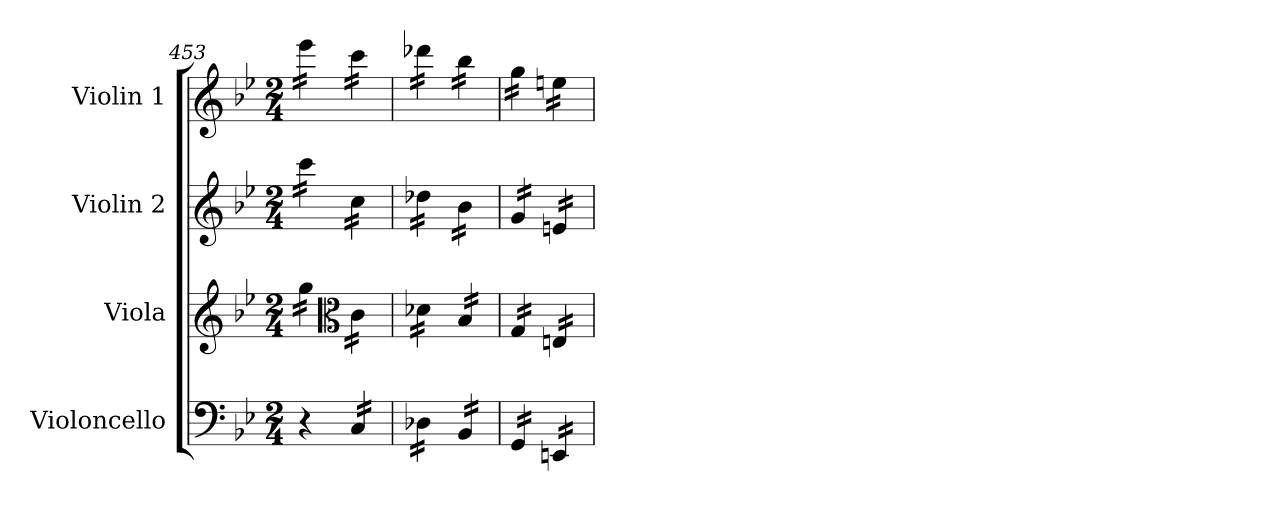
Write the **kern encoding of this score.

**kern	**dynam	**kern	**dynam	**kern	**dynam	**kern	**dynam
*part4	*part4	*part3	*part3	*part2	*part2	*part1	*part1
*staff4	*staff4	*staff3	*staff3	*staff2	*staff2	*staff1	*staff1
*I"Violoncello	*	*I"Viola	*	*I"Violin 2	*	*I"Violin 1	*
*I'Vc	*	*I'Vla	*	*I'Vln	*	*I'Vln	*
*clefF4	*	*clefG2	*	*clefG2	*	*clefG2	*
*k[b-e-]	*	*k[b-e-]	*	*k[b-e-]	*	*k[b-e-]	*
*M2/4	*	*M2/4	*	*M2/4	*	*M2/4	*
=453	=453	=453	=453	=453	=453	=453	=453
!	!LO:DY:b	!	!	!	!	!	!
!	!LO:DY:n=1:b	!	!LO:DY:b	!	!	!	!
!	!	!	!LO:DY:n=1:b	!	!LO:DY:b	!	!
!	!	!	!	!	!LO:DY:n=1:b	!	!LO:DY:b
!	!	!	!	!	!	!	!LO:DY:n=1:b
*	*	*tremolo	*	*	*	*	*
*	*	*	*	*tremolo	*	*	*
*	*	*	*	*	*	*tremolo	*
4r	other-dynamics ff	16gg\LL	other-dynamics ff	16ccc\LL	other-dynamics ff	16eee-\LL	other-dynamics ff
.	.	16gg\	.	16ccc\	.	16eee-\	.
.	.	16gg\	.	16ccc\	.	16eee-\	.
.	.	16gg\JJ	.	16ccc\JJ	.	16eee-\JJ	.
*	*	*clefC3	*	*	*	*	*
*tremolo	*	*	*	*	*	*	*
16C/LL	.	16c\LL	.	16cc\LL	.	16ccc\LL	.
16C/	.	16c\	.	16cc\	.	16ccc\	.
16C/	.	16c\	.	16cc\	.	16ccc\	.
16C/JJ	.	16c\JJ	.	16cc\JJ	.	16ccc\JJ	.
=454	=454	=454	=454	=454	=454	=454	=454
16D-X\LL	.	16d-X\LL	.	16dd-X\LL	.	16ddd-X\LL	.
16D-X\	.	16d-X\	.	16dd-X\	.	16ddd-X\	.
16D-X\	.	16d-X\	.	16dd-X\	.	16ddd-X\	.
16D-X\JJ	.	16d-X\JJ	.	16dd-X\JJ	.	16ddd-X\JJ	.
16BB-/LL	.	16B-/LL	.	16b-\LL	.	16bb-\LL	.
16BB-/	.	16B-/	.	16b-\	.	16bb-\	.
16BB-/	.	16B-/	.	16b-\	.	16bb-\	.
16BB-/JJ	.	16B-/JJ	.	16b-\JJ	.	16bb-\JJ	.
=455	=455	=455	=455	=455	=455	=455	=455
16GG/LL	.	16G/LL	.	16g/LL	.	16gg\LL	.
16GG/	.	16G/	.	16g/	.	16gg\	.
16GG/	.	16G/	.	16g/	.	16gg\	.
16GG/JJ	.	16G/JJ	.	16g/JJ	.	16gg\JJ	.
16EEn/LL	.	16En/LL	.	16en/LL	.	16een\LL	.
16EEn/	.	16En/	.	16en/	.	16een\	.
16EEn/	.	16En/	.	16en/	.	16een\	.
16EEn/JJ	.	16En/JJ	.	16en/JJ	.	16een\JJ	.
*	*	*	*	*	*	*Xtremolo	*
*	*	*	*	*Xtremolo	*	*	*
*	*	*Xtremolo	*	*	*	*	*
*Xtremolo	*	*	*	*	*	*	*
=	=	=	=	=	=	=	=
*-	*-	*-	*-	*-	*-	*-	*-
